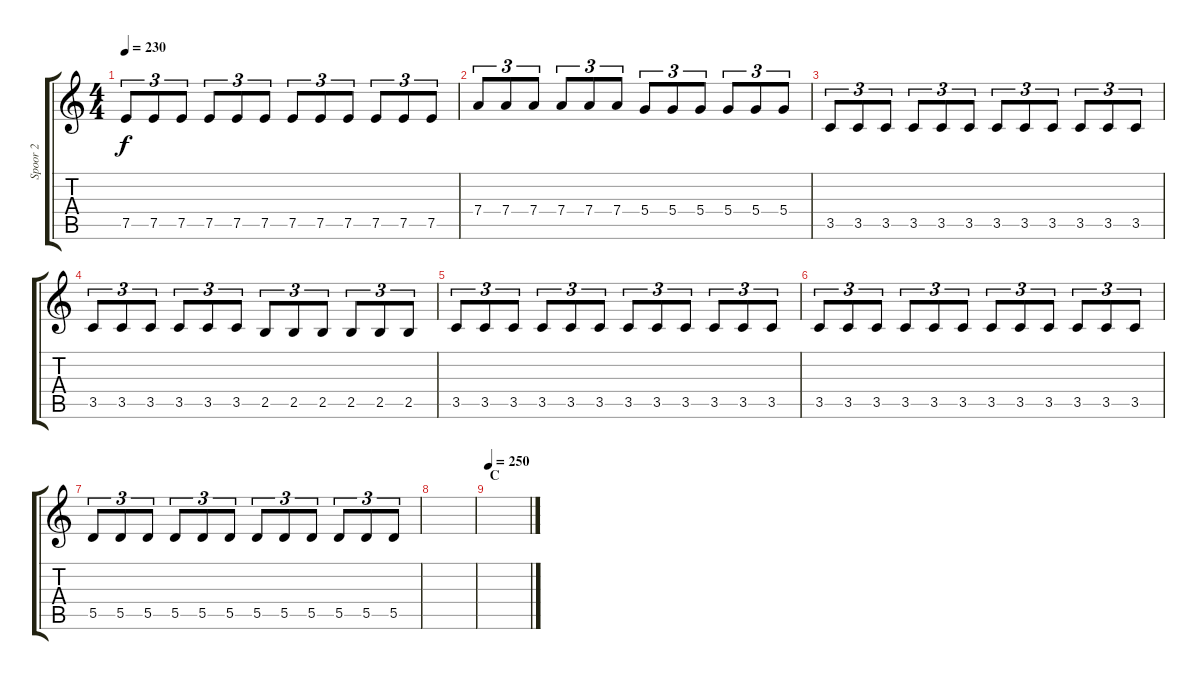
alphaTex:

\track ("Spoor 2" "Spoor 2") {instrument overdrivenguitar}
\staff {score tabs}
\tuning (E4 B3 G3 D3 A2 E2) {hide}
\ts (4 4)
\tempo 230
\clef g2
\ks c
7.5.8{tu (3 2) dy f} 7.5.8{tu (3 2)} 7.5.8{tu (3 2)} 7.5.8{tu (3 2)} 7.5.8{tu (3 2)} 7.5.8{tu (3 2)} 7.5.8{tu (3 2)} 7.5.8{tu (3 2)} 7.5.8{tu (3 2)} 7.5.8{tu (3 2)} 7.5.8{tu (3 2)} 7.5.8{tu (3 2)} |
7.4.8{tu (3 2)} 7.4.8{tu (3 2)} 7.4.8{tu (3 2)} 7.4.8{tu (3 2)} 7.4.8{tu (3 2)} 7.4.8{tu (3 2)} 5.4.8{tu (3 2)} 5.4.8{tu (3 2)} 5.4.8{tu (3 2)} 5.4.8{tu (3 2)} 5.4.8{tu (3 2)} 5.4.8{tu (3 2)} |
3.5.8{tu (3 2)} 3.5.8{tu (3 2)} 3.5.8{tu (3 2)} 3.5.8{tu (3 2)} 3.5.8{tu (3 2)} 3.5.8{tu (3 2)} 3.5.8{tu (3 2)} 3.5.8{tu (3 2)} 3.5.8{tu (3 2)} 3.5.8{tu (3 2)} 3.5.8{tu (3 2)} 3.5.8{tu (3 2)} |
3.5.8{tu (3 2)} 3.5.8{tu (3 2)} 3.5.8{tu (3 2)} 3.5.8{tu (3 2)} 3.5.8{tu (3 2)} 3.5.8{tu (3 2)} 2.5.8{tu (3 2)} 2.5.8{tu (3 2)} 2.5.8{tu (3 2)} 2.5.8{tu (3 2)} 2.5.8{tu (3 2)} 2.5.8{tu (3 2)} |
3.5.8{tu (3 2)} 3.5.8{tu (3 2)} 3.5.8{tu (3 2)} 3.5.8{tu (3 2)} 3.5.8{tu (3 2)} 3.5.8{tu (3 2)} 3.5.8{tu (3 2)} 3.5.8{tu (3 2)} 3.5.8{tu (3 2)} 3.5.8{tu (3 2)} 3.5.8{tu (3 2)} 3.5.8{tu (3 2)} |
3.5.8{tu (3 2)} 3.5.8{tu (3 2)} 3.5.8{tu (3 2)} 3.5.8{tu (3 2)} 3.5.8{tu (3 2)} 3.5.8{tu (3 2)} 3.5.8{tu (3 2)} 3.5.8{tu (3 2)} 3.5.8{tu (3 2)} 3.5.8{tu (3 2)} 3.5.8{tu (3 2)} 3.5.8{tu (3 2)} |
5.5.8{tu (3 2)} 5.5.8{tu (3 2)} 5.5.8{tu (3 2)} 5.5.8{tu (3 2)} 5.5.8{tu (3 2)} 5.5.8{tu (3 2)} 5.5.8{tu (3 2)} 5.5.8{tu (3 2)} 5.5.8{tu (3 2)} 5.5.8{tu (3 2)} 5.5.8{tu (3 2)} 5.5.8{tu (3 2)} |
|
\section ("" "C")
\tempo 250
